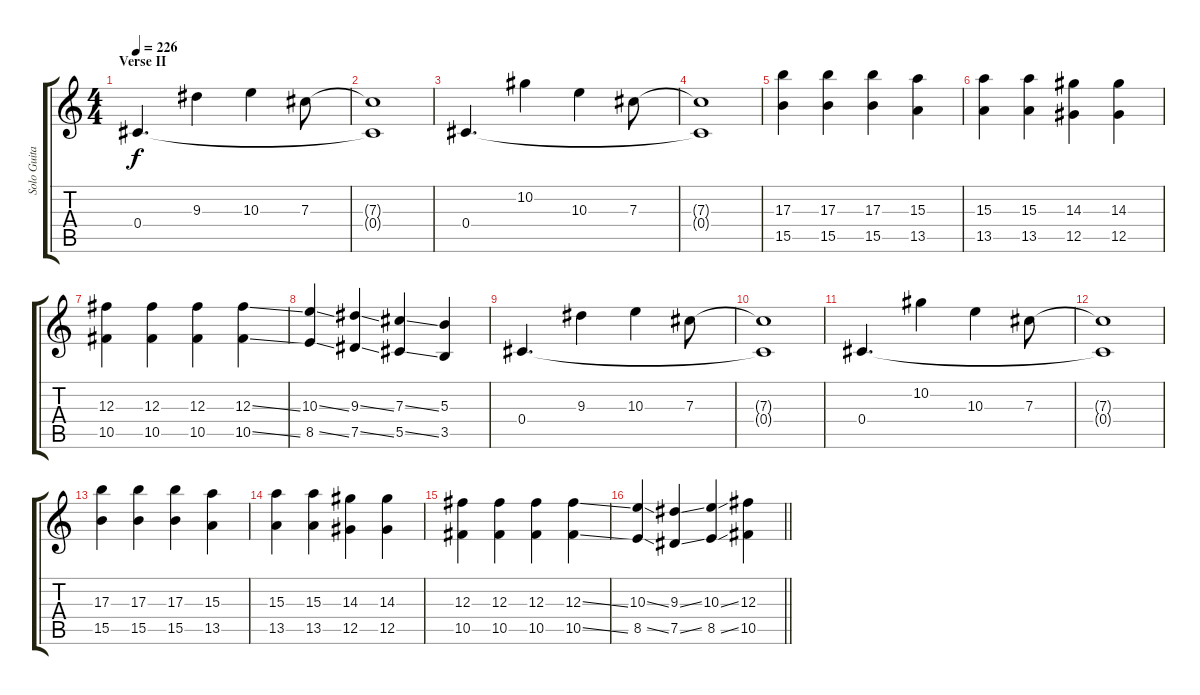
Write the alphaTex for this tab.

\track ("Solo Guitar" "Solo Guita") {instrument overdrivenguitar}
\staff {score tabs}
\tuning (Eb4 Bb3 Gb3 Db3 Ab2 Db2) {hide}
\ts (4 4)
\section ("" "Verse II")
\tempo 226
\clef g2
\ks c
0.4.4{d dy f} 9.3.4 10.3.4 7.3.8 |
(7.3{t} 0.4{t}).1 |
0.4.4{d} 10.2.4 10.3.4 7.3.8 |
(7.3{t} 0.4{t}).1 |
(17.3 15.5).4 (17.3 15.5).4 (17.3 15.5).4 (15.3 13.5).4 |
(15.3 13.5).4 (15.3 13.5).4 (14.3 12.5).4 (14.3 12.5).4 |
(12.3 10.5).4 (12.3 10.5).4 (12.3 10.5).4 (12.3{ss} 10.5{ss}).4 |
(10.3{ss} 8.5{ss}).4 (9.3{ss} 7.5{ss}).4 (7.3{ss} 5.5{ss}).4 (5.3 3.5).4 |
0.4.4{d} 9.3.4 10.3.4 7.3.8 |
(7.3{t} 0.4{t}).1 |
0.4.4{d} 10.2.4 10.3.4 7.3.8 |
(7.3{t} 0.4{t}).1 |
(17.3 15.5).4 (17.3 15.5).4 (17.3 15.5).4 (15.3 13.5).4 |
(15.3 13.5).4 (15.3 13.5).4 (14.3 12.5).4 (14.3 12.5).4 |
(12.3 10.5).4 (12.3 10.5).4 (12.3 10.5).4 (12.3{ss} 10.5{ss}).4 |
\barLineRight lightlight
(10.3{ss} 8.5{ss}).4 (9.3{ss} 7.5{ss}).4 (10.3{ss} 8.5{ss}).4 (12.3 10.5).4
